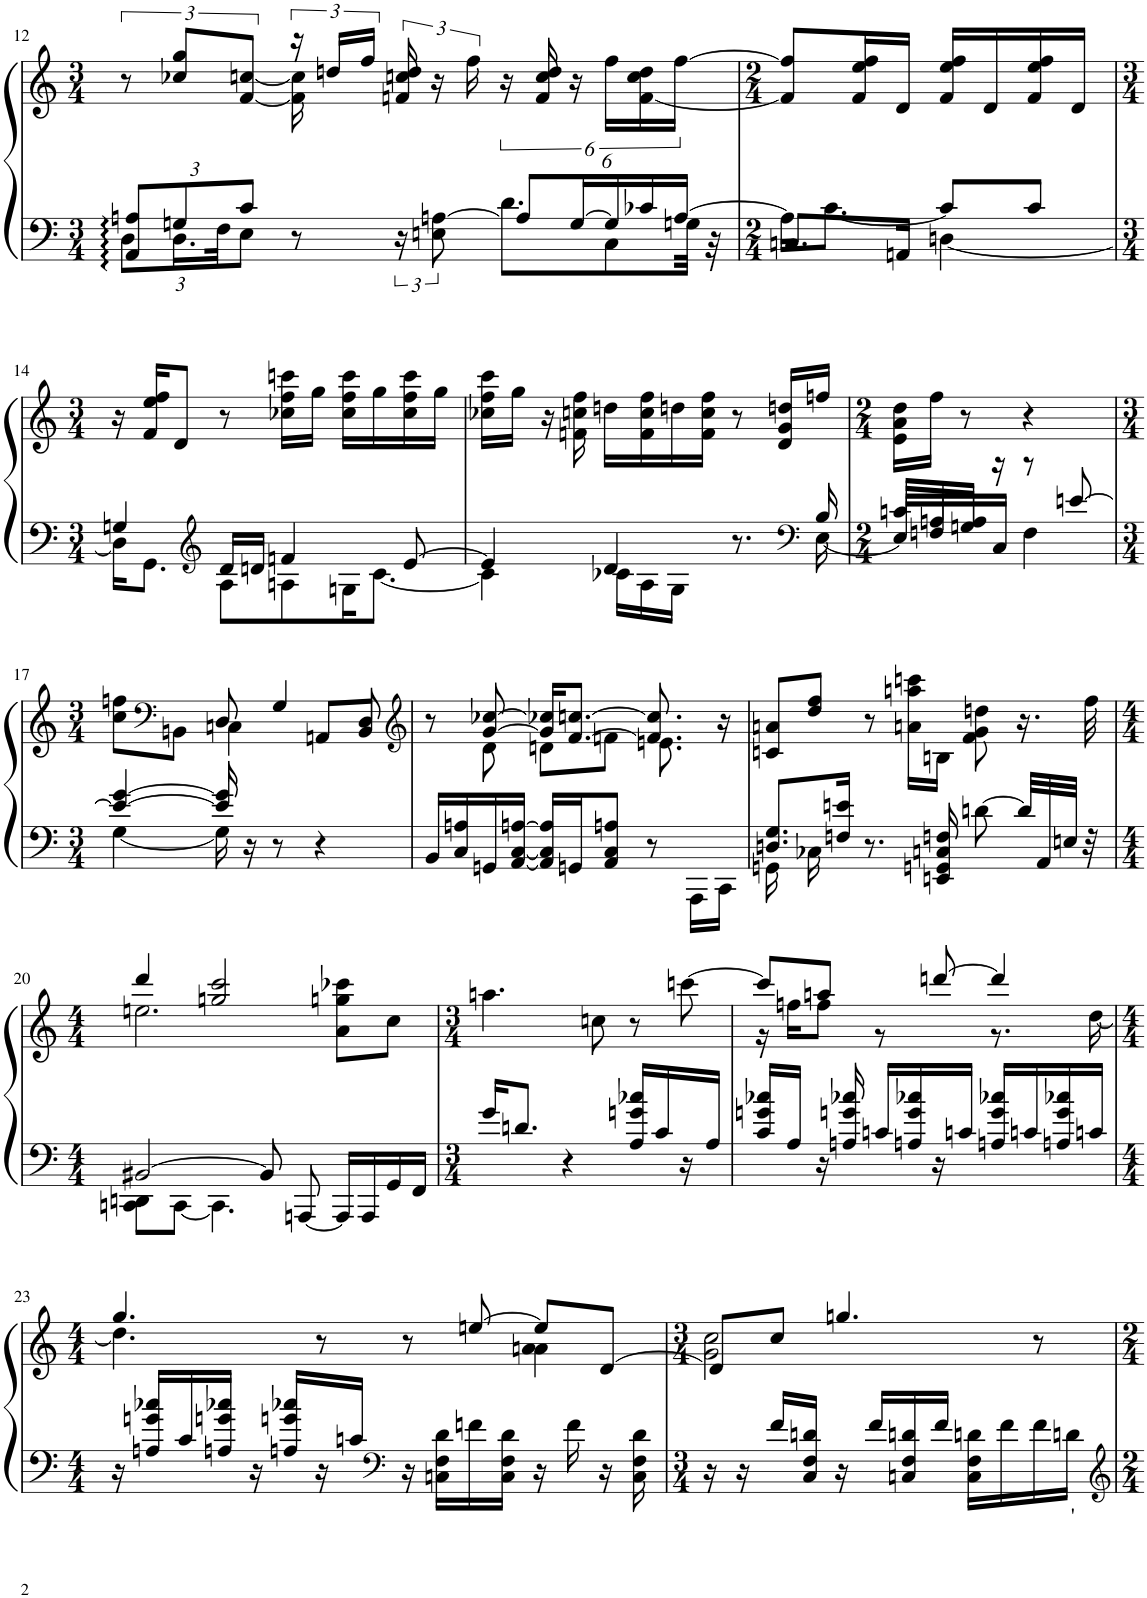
**kern	**text	**kern
*part1	*part1	*part1
*staff2	*staff2	*staff1
*I"Piano	*	*
*I'Pno.	*	*
!!LO:PB:g=z
*clefF4	*	*clefG2
*k[]	*	*k[]
*M3/4	*	*M3/4
*Xbrackettup	*	*
=12	=12	=12
*^	*	*^
12AA/: 12An/:L	12D\L	.	12r	4ryy
12Gn/	24.D\L	.	12cc-X/ 12gg/L	.
.	48F\JK	.	.	.
12c/J	12E\J	.	[12f/ [12ccn/J	.
8r	4ryy	.	24r	16f\] 16cc\]
.	.	.	24ddn/LL	.
.	.	.	.	4..ryy
.	.	.	24ff/JJ	.
*brackettup	*	*	*	*
24r	.	.	24fn/ 24ccn/ 24dd/	.
12En\ [12An\	.	.	24r	.
.	.	.	24ff\	.
*Xbrackettup	*brackettup	*	*	*
12A/L]	12.d\L	.	24r	.
.	.	.	24f/ 24cc/ 24dd/	.
[24G/L	.	.	24r	.
24G/]	12C\	.	24ff\LL	.
24c-X/	.	.	[24f\ 24cc\ 24dd\	.
[24A/JJ	48Gn\Jkk	.	[24ff\JJ	.
.	48r	.	.	.
*	*	*	*v	*v
=13	=13	=13	=13
*M2/4	*	*	*M2/4
8.Cn/L	16A\KL]	.	8f/] 8ff/]L
.	[8.c\J	.	.
.	.	.	16f/ 16ee/ 16ff/L
16AAn/Jk	.	.	16d/JJ
[4Dn\	8c/L]	.	16f/ 16ee/ 16ff/LL
.	.	.	16d/
.	8c/J	.	16f/ 16ee/ 16ff/
.	.	.	16d/JJ
!!LO:LB:g=z
=14	=14	=14	=14
*M3/4	*	*	*M3/4
4Gn/	16D\KL]	.	16r
.	8.GG\J	.	16f/ 16ee/ 16ff/KL
.	.	.	8d/J
*clefG2	*	*	*
16d/LL	8A\L	.	8r
16dn/JJ	.	.	.
4fn/	8An\	.	16cc-X\ 16ff\ 16cccn\LL
.	.	.	16gg\JJ
.	16Gn\K	.	16cc-\ 16ff\ 16ccc\LL
.	[8.c\J	.	16gg\
[8e/	.	.	16cc-\ 16ff\ 16ccc\
.	.	.	16gg\JJ
=15	=15	=15	=15
4e/]	4c\]	.	16cc-X\ 16ff\ 16ccc\LL
.	.	.	16gg\JJ
.	.	.	16r
.	.	.	16fn\ 16ccn\ 16ff\
4d/	16c-X\LL	.	16ddn\LL
.	16A\	.	16f\ 16cc\ 16ff\
.	16G\JJ	.	16ddn\
.	4ryy	.	16f\ 16cc\ 16ff\JJ
8.r	.	.	8r
.	.	.	16d/ 16g/ 16ddn/LL
*clefF4	*	*	*
16B/	[16E\	.	16ffn/JJ
=16	=16	=16	=16
*M2/4	*	*	*M2/4
16cn/LL	16E/LL]	.	16e\ 16a\ 16dd\LL
16An/	16Fn/	.	16ff\JJ
16A/JJ	16Gn/	.	8r
16r	16C/JJ	.	.
8r	4F\	.	4r
[8en/	.	.	.
!!LO:LB:g=z
=17	=17	=17	=17
*M3/4	*	*	*M3/4
*	*	*	*^
*	*	*	*	*^
4e/_ [4g/	[4G\	.	4ryy	8cc\ 8ffn\L	2ryy
*	*	*	*clefF4	*	*
.	.	.	.	8BBn\J	.
16e/] 16g/]	16G\]	.	8D/	4Cn\	.
16r	4..ryy	.	.	.	.
8r	.	.	4G/	.	.
4r	.	.	.	4ryy	8AAn/L
.	.	.	8D/	.	8BB/J
*v	*v	*	*	*	*
*	*	*v	*v	*v
=18	=18	=18
*	*	*clefG2
*	*	*^
16BB/LL	.	8r	8ryy
16C/ 16An/	.	.	.
16GGn/	.	[8g/ [8cc-X/	8d\
[16AA/ [16C/ [16An/JJ	.	.	.
16AA/] 16C/] 16A/]LL	.	16g/] 16cc-X/]KL	8dn\L
16GGn/J	.	[8.f/ [8.ccn/J	.
8AA/ 8C/ 8An/J	.	.	8fn\J
8r	.	8.f/] 8.cc/]	8.en\
16AAA\LL	.	.	.
16CC\JJ	.	16r	16ryy
*	*	*v	*v
=19	=19	=19
*^	*	*
8.Dn/ 8.G/L	16GGn\	.	8cn/ 8an/L
.	16ryy	.	.
.	16C-X\	.	8dd/ 8ff/J
16Fn/ 16en/Jk	2ryy	.	.
8.r	.	.	8r
.	.	.	16an\ 16aan\ 16cccn\LL
16EEn/ 16GGn/ 16Cn/ 16Fn/	.	.	16Bn\JJ
[8dn\	.	.	8f\ 8g\ 8ddn\
32d/LLL]	.	.	16.r
32AA/	.	.	.
32En/JJJ	16ryy	.	.
32r	.	.	32ff\
!!LO:LB:g=z
=20	=20	=20	=20
*M4/4	*	*	*M4/4
*	*	*	*^
[2BB#X/	8CCn\ 8DDn\L	.	4ddd/	2.een\
.	[8CC\J	.	.	.
.	4.CC\]	.	2ggn/ 2ccc/	.
8BB#/]	.	.	.	.
[8AAAn/	4.ryy	.	.	.
16AAA/LL]	.	.	8a\ 8ggn\ 8ccc-X\L	4ryy
16AAA/	.	.	.	.
16GG/	.	.	8cc\J	.
16FF/JJ	.	.	.	.
*v	*v	*	*	*
*	*	*v	*v
=21	=21	=21
*M3/4	*	*M3/4
16g/KL	.	4.aan\
8.dn/J	.	.
4r	.	.
.	.	8ccn\
16A/ 16gn/ 16cc-X/LL	.	8r
16c/	.	.
16r	.	[8cccn\
16A/JJ	.	.
=22	=22	=22
*	*	*^
16c/ 16gn/ 16cc-X/LL	.	8ccc/L]	16r
16A/JJ	.	.	16ffn\KL
16r	.	8aan/J	8ff\J
16An/ 16gn/ 16cc-X/	.	.	.
16cn/LL	.	4ryy	8r
16An/ 16g/ 16cc-X/	.	.	.
16r	.	.	[8dddn/
16cn/JJ	.	.	.
16An/ 16g/ 16cc-X/LL	.	4ddd/]	8.r
16cn/	.	.	.
16An/ 16g/ 16cc-X/	.	.	.
16cn/JJ	.	.	[16dd\
!!LO:LB:g=z	!!
=23	=23	=23	=23
*M4/4	*	*M4/4	*
16r	.	4.gg/	4.dd\]
16An/ 16gn/ 16cc-X/LL	.	.	.
16c/	.	.	.
16An/ 16gn/ 16cc-X/JJ	.	.	.
16r	.	.	.
16An/ 16gn/ 16cc-X/LL	.	.	.
16r	.	8r	4.ryy
16cn/JJ	.	.	.
*clefF4	*	*	*
16r	.	8r	.
16Cn\ 16F\ 16d\LL	.	.	.
16fn\	.	[8een/	.
16C\ 16F\ 16d\JJ	.	.	.
16r	.	8ee/L]	4an\ 4a\
16f\	.	.	.
16r	.	[8d/J	.
16C\ 16F\ 16d\	.	.	.
=24	=24	=24	=24
*M3/4	*	*M3/4	*
16r	.	8d/L]	2g\ 2cc\
16r	.	.	.
16f/LL	.	8cc/J	.
16C/ 16F/ 16dn/JJ	.	.	.
16r	.	4.ggn/	.
16f/LL	.	.	.
16Cn/ 16F/ 16dn/	.	.	.
16f/JJ	.	.	.
16C\ 16F\ 16dn\LL	.	.	4ryy
16f\	.	.	.
16f\	.	8r	.
!	!LO:LY:b	!	!
16dn\JJ	'	.	.
*	*	*v	*v
=	=	=
*-	*-	*-
